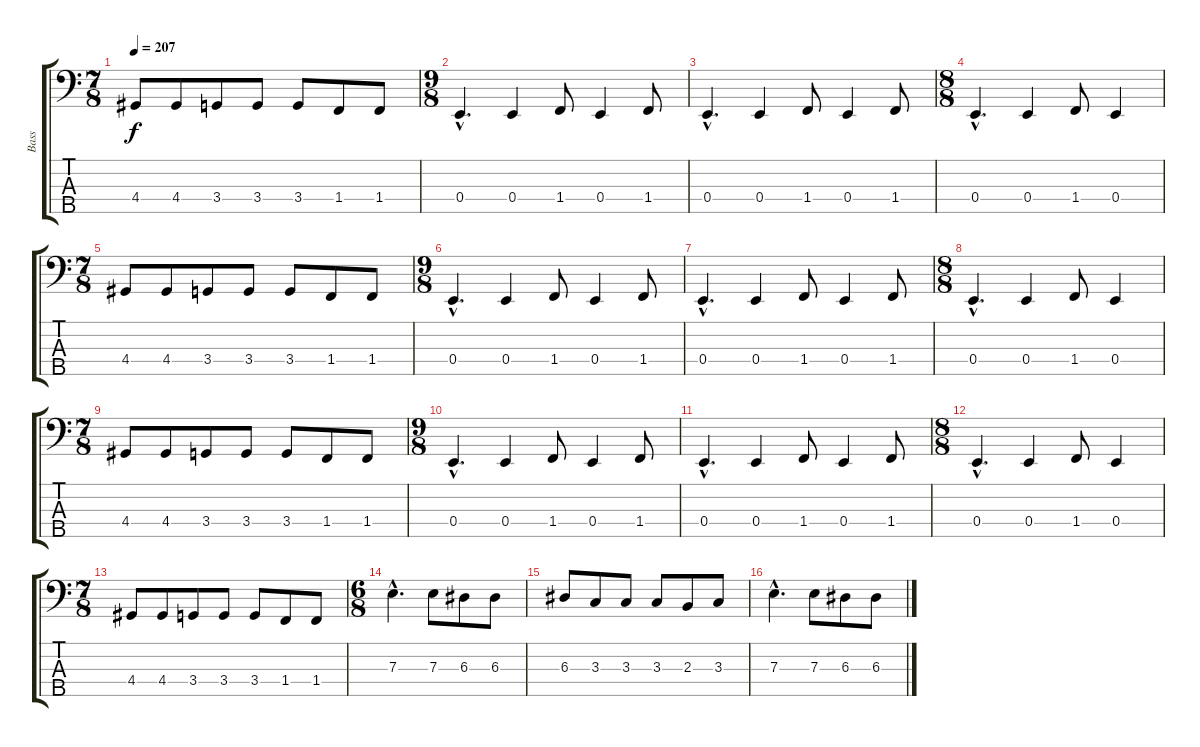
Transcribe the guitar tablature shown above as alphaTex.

\track ("Bass" "Bass") {instrument electricbassfinger}
\staff {score tabs}
\tuning (G2 D2 A1 E1 B0) {hide}
\ts (7 8)
\tempo 207
\clef f4
\ks c
4.4.8{dy f} 4.4.8 3.4.8 3.4.8 3.4.8 1.4.8 1.4.8 |
\ts (9 8)
0.4{hac}.4{d} 0.4.4 1.4.8 0.4.4 1.4.8 |
0.4{hac}.4{d} 0.4.4 1.4.8 0.4.4 1.4.8 |
\ts (8 8)
0.4{hac}.4{d} 0.4.4 1.4.8 0.4.4 |
\ts (7 8)
4.4.8 4.4.8 3.4.8 3.4.8 3.4.8 1.4.8 1.4.8 |
\ts (9 8)
0.4{hac}.4{d} 0.4.4 1.4.8 0.4.4 1.4.8 |
0.4{hac}.4{d} 0.4.4 1.4.8 0.4.4 1.4.8 |
\ts (8 8)
0.4{hac}.4{d} 0.4.4 1.4.8 0.4.4 |
\ts (7 8)
4.4.8 4.4.8 3.4.8 3.4.8 3.4.8 1.4.8 1.4.8 |
\ts (9 8)
0.4{hac}.4{d} 0.4.4 1.4.8 0.4.4 1.4.8 |
0.4{hac}.4{d} 0.4.4 1.4.8 0.4.4 1.4.8 |
\ts (8 8)
0.4{hac}.4{d} 0.4.4 1.4.8 0.4.4 |
\ts (7 8)
4.4.8 4.4.8 3.4.8 3.4.8 3.4.8 1.4.8 1.4.8 |
\ts (6 8)
7.3{hac}.4{d} 7.3.8 6.3.8 6.3.8 |
6.3.8 3.3.8 3.3.8 3.3.8 2.3.8 3.3.8 |
7.3{hac}.4{d} 7.3.8 6.3.8 6.3.8
